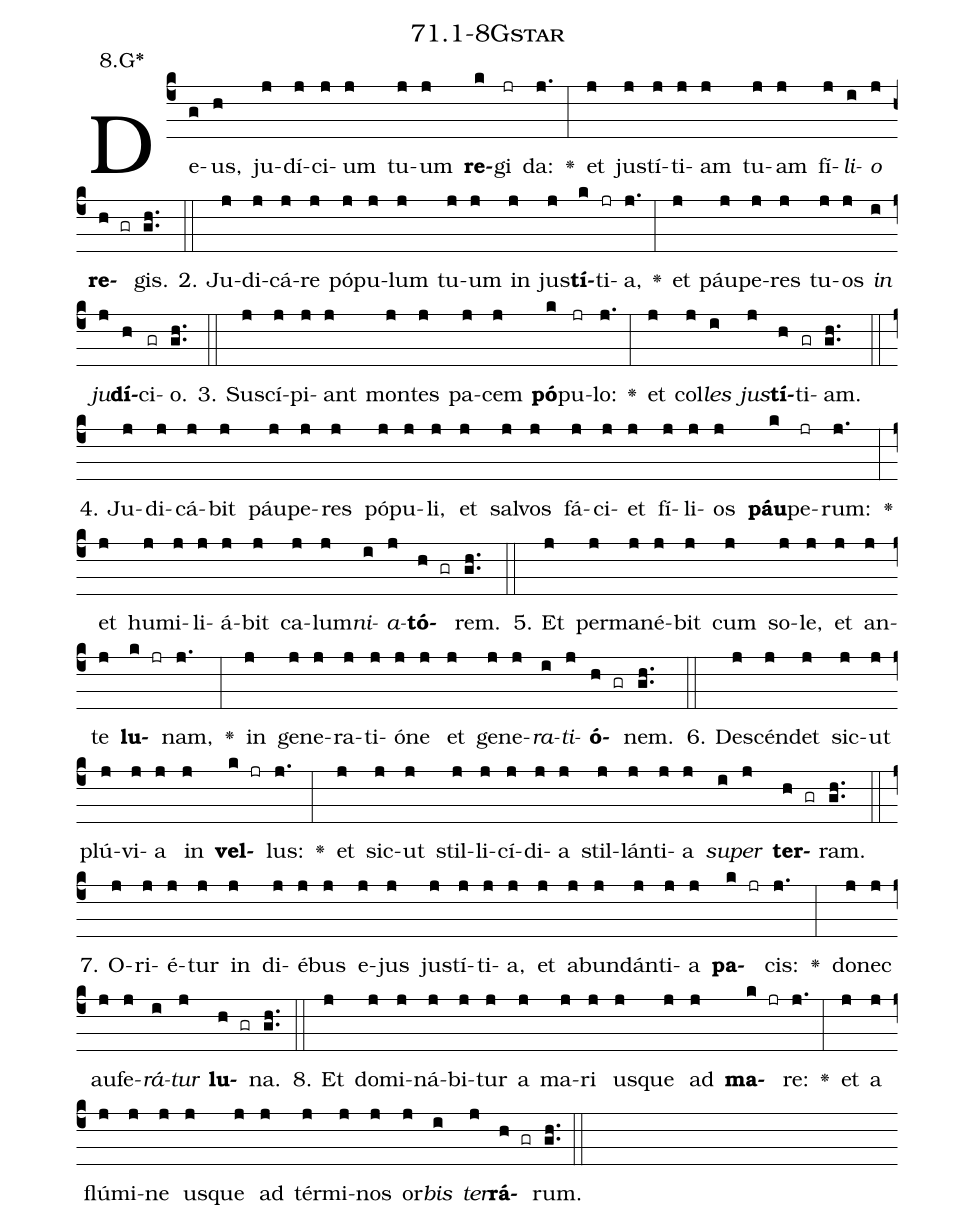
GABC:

name: 71.1-8Gstar;
annotation: 8.G*;
%%
(c4)De(g)us,(h) ju(j)dí(j)ci(j)um(j) tu(j)um(j) <b>re</b>(k)gi(jr) da:(j.) <v>\greheightstar</v>(:) et(j) jus(j)tí(j)ti(j)am(j) tu(j)am(j) fí(j)<i>li</i>(i)<i>o</i>(j) <b>re</b>(h gr)gis.(gh..) (::)
2. Ju(j)di(j)cá(j)re(j) pó(j)pu(j)lum(j) tu(j)um(j) in(j) jus(j)<b>tí</b>(k)ti(jr)a,(j.) <v>\greheightstar</v>(:) et(j) páu(j)pe(j)res(j) tu(j)os(j) <i>in</i>(i) <i>ju</i>(j)<b>dí</b>(h)ci(gr)o.(gh..) (::)
3. Su(j)scí(j)pi(j)ant(j) mon(j)tes(j) pa(j)cem(j) <b>pó</b>(k)pu(jr)lo:(j.) <v>\greheightstar</v>(:) et(j) col(j)<i>les</i>(i) <i>jus</i>(j)<b>tí</b>(h)ti(gr)am.(gh..) (::)
4. Ju(j)di(j)cá(j)bit(j) páu(j)pe(j)res(j) pó(j)pu(j)li,(j) et(j) sal(j)vos(j) fá(j)ci(j)et(j) fí(j)li(j)os(j) <b>páu</b>(k)pe(jr)rum:(j.) <v>\greheightstar</v>(:) et(j) hu(j)mi(j)li(j)á(j)bit(j) ca(j)lum(j)<i>ni</i>(i)<i>a</i>(j)<b>tó</b>(h gr)rem.(gh..) (::)
5. Et(j) per(j)ma(j)né(j)bit(j) cum(j) so(j)le,(j) et(j) an(j)te(j) <b>lu</b>(k jr)nam,(j.) <v>\greheightstar</v>(:) in(j) ge(j)ne(j)ra(j)ti(j)ó(j)ne(j) et(j) ge(j)ne(j)<i>ra</i>(i)<i>ti</i>(j)<b>ó</b>(h gr)nem.(gh..) (::)
6. De(j)scén(j)det(j) sic(j)ut(j) plú(j)vi(j)a(j) in(j) <b>vel</b>(k jr)lus:(j.) <v>\greheightstar</v>(:) et(j) sic(j)ut(j) stil(j)li(j)cí(j)di(j)a(j) stil(j)lán(j)ti(j)a(j) <i>su</i>(i)<i>per</i>(j) <b>ter</b>(h gr)ram.(gh..) (::)
7. O(j)ri(j)é(j)tur(j) in(j) di(j)é(j)bus(j) e(j)jus(j) jus(j)tí(j)ti(j)a,(j) et(j) ab(j)un(j)dán(j)ti(j)a(j) <b>pa</b>(k jr)cis:(j.) <v>\greheightstar</v>(:) do(j)nec(j) au(j)fe(j)<i>rá</i>(i)<i>tur</i>(j) <b>lu</b>(h gr)na.(gh..) (::)
8. Et(j) do(j)mi(j)ná(j)bi(j)tur(j) a(j) ma(j)ri(j) us(j)que(j) ad(j) <b>ma</b>(k jr)re:(j.) <v>\greheightstar</v>(:) et(j) a(j) flú(j)mi(j)ne(j) us(j)que(j) ad(j) tér(j)mi(j)nos(j) or(j)<i>bis</i>(i) <i>ter</i>(j)<b>rá</b>(h gr)rum.(gh..) (::)
